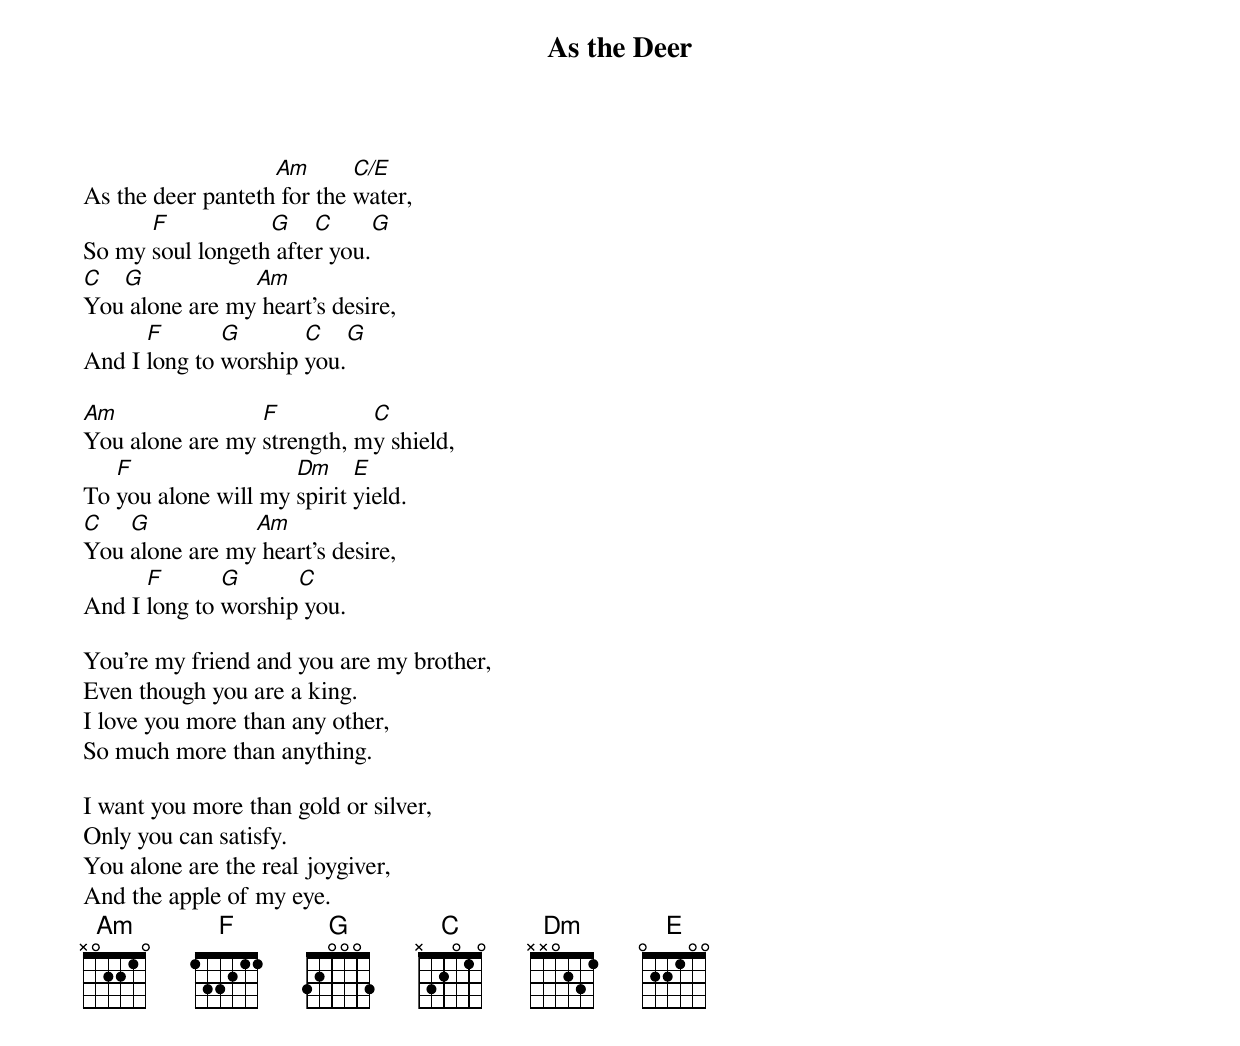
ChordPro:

{title: As the Deer}
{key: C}
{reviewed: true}

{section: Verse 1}
As the deer panteth[Am] for the [C/E]water,
So my [F]soul longeth[G] afte[C]r you.[G]
[C]You[G] alone are my[Am] heart's desire,
And I [F]long to [G]worship [C]you.[G]

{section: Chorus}
[Am]You alone are my [F]strength, m[C]y shield,
To [F]you alone will my [Dm]spirit [E]yield.
[C]You [G]alone are my[Am] heart's desire,
And I [F]long to [G]worship[C] you.

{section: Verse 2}
You're my friend and you are my brother,
Even though you are a king.
I love you more than any other,
So much more than anything.

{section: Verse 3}
I want you more than gold or silver,
Only you can satisfy.
You alone are the real joygiver,
And the apple of my eye.
